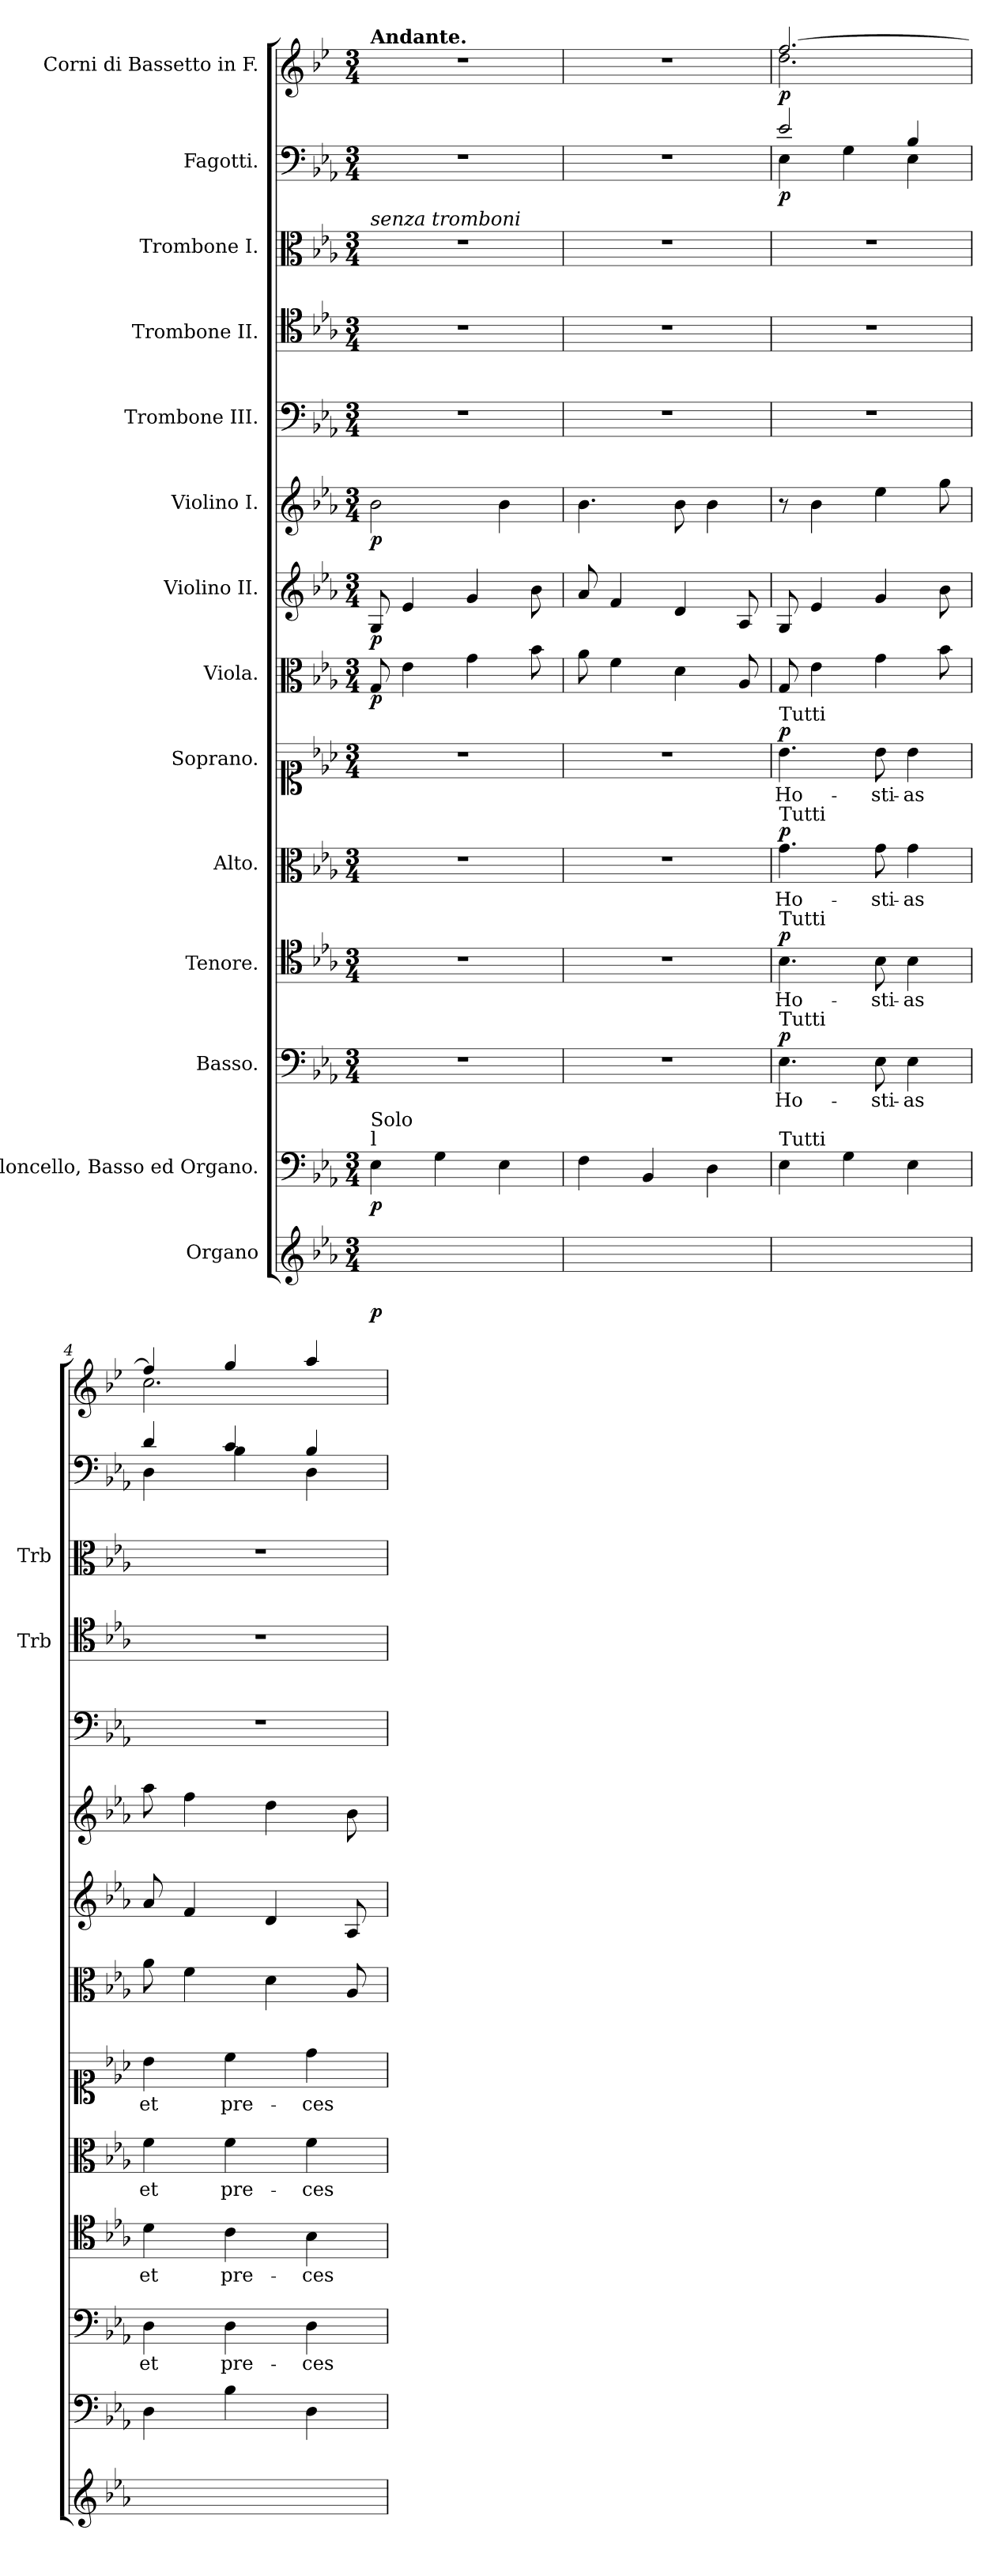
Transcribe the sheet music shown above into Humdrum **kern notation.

**kern	**dynam	**kern	**dynam	**kern	**text	**dynam	**kern	**text	**dynam	**kern	**text	**dynam	**kern	**text	**dynam	**kern	**dynam	**kern	**dynam	**kern	**dynam	**kern	**kern	**kern	**kern	**dynam	**kern	**dynam
*part14	*part14	*part13	*part13	*part12	*part12	*part12	*part11	*part11	*part11	*part10	*part10	*part10	*part9	*part9	*part9	*part8	*part8	*part7	*part7	*part6	*part6	*part5	*part4	*part3	*part2	*part2	*part1	*part1
*staff14	*staff14	*staff13	*staff13	*staff12	*staff12	*staff12	*staff11	*staff11	*staff11	*staff10	*staff10	*staff10	*staff9	*staff9	*staff9	*staff8	*staff8	*staff7	*staff7	*staff6	*staff6	*staff5	*staff4	*staff3	*staff2	*staff2	*staff1	*staff1
*I"Organo	*	*I"Violoncello, Basso ed Organo.	*	*I"Basso.	*	*	*I"Tenore.	*	*	*I"Alto.	*	*	*I"Soprano.	*	*	*I"Viola.	*	*I"Violino II.	*	*I"Violino I.	*	*I"Trombone III.	*I"Trombone II.	*I"Trombone I.	*I"Fagotti.	*	*I"Corni di Bassetto in F.	*
*	*	*	*	*	*	*	*	*	*	*	*	*	*	*	*	*	*	*	*	*	*	*	*I'Trb	*I'Trb	*	*	*	*
*clefG2	*	*clefF4	*	*clefF4	*	*	*clefC4	*	*	*clefC3	*	*	*clefC1	*	*	*clefC3	*	*clefG2	*	*clefG2	*	*clefF4	*clefC4	*clefC3	*clefF4	*	*clefG2	*
*	*	*	*	*	*	*	*	*	*	*	*	*	*	*	*	*	*	*	*	*	*	*	*	*	*	*	*ITrd4c7	*
*k[b-e-a-]	*	*k[b-e-a-]	*	*k[b-e-a-]	*	*	*k[b-e-a-]	*	*	*k[b-e-a-]	*	*	*k[b-e-a-]	*	*	*k[b-e-a-]	*	*k[b-e-a-]	*	*k[b-e-a-]	*	*k[b-e-a-]	*k[b-e-a-]	*k[b-e-a-]	*k[b-e-a-]	*	*k[b-e-a-]	*
*M3/4	*	*M3/4	*	*M3/4	*	*	*M3/4	*	*	*M3/4	*	*	*M3/4	*	*	*M3/4	*	*M3/4	*	*M3/4	*	*M3/4	*M3/4	*M3/4	*M3/4	*	*M3/4	*
=1	=1	=1	=1	=1	=1	=1	=1	=1	=1	=1	=1	=1	=1	=1	=1	=1	=1	=1	=1	=1	=1	=1	=1	=1	=1	=1	=1	=1
*^	*	*^	*	*	*	*	*	*	*	*	*	*	*	*	*	*	*	*	*	*	*	*	*	*	*	*	*	*
!	!	!	!	!	!	!	!	!	!	!	!	!	!	!	!	!	!	!	!	!	!	!	!	!	!	!	!	!	!LO:TX:a:B:t=Andante.	!
!	!	!	!	!	!	!	!	!	!	!	!	!	!	!	!	!	!	!	!	!	!	!	!	!	!	!LO:TX:a:i:t=senza tromboni	!	!	!	!
!	!	!	!LO:TX:a:t=l	!	!	!	!	!	!	!	!	!	!	!	!	!	!	!	!	!	!	!	!	!	!	!	!	!	!	!
!	!	!	!LO:TX:a:t=Solo	!	!	!	!	!	!	!	!	!	!	!	!	!	!	!	!	!	!	!	!	!	!	!	!	!	!	!
!	!	!LO:DY:b	!	!	!LO:DY:b	!	!	!	!	!	!	!	!	!	!	!	!	!	!LO:DY:b	!	!LO:DY:b	!	!LO:DY:b	!	!	!	!	!	!	!
2.B-\yy 2.e-\yy 2.g\yy	4E-/yy	p	4E-\	4EE-\yy	p	2.r	.	.	2.r	.	.	2.r	.	.	2.r	.	.	8G/	p	8G/	p	2b-\	p	2.r	2.r	2.r	2.r	.	2.r	.
.	.	.	.	.	.	.	.	.	.	.	.	.	.	.	.	.	.	4e-\	.	4e-/	.	.	.	.	.	.	.	.	.	.
.	4G/yy	.	4G\	4GG\yy	.	.	.	.	.	.	.	.	.	.	.	.	.	.	.	.	.	.	.	.	.	.	.	.	.	.
.	.	.	.	.	.	.	.	.	.	.	.	.	.	.	.	.	.	4g\	.	4g/	.	.	.	.	.	.	.	.	.	.
.	4E-/yy	.	4E-\	4EE-\yy	.	.	.	.	.	.	.	.	.	.	.	.	.	.	.	.	.	4b-\	.	.	.	.	.	.	.	.
.	.	.	.	.	.	.	.	.	.	.	.	.	.	.	.	.	.	8b-\	.	8b-\	.	.	.	.	.	.	.	.	.	.
=2	=2	=2	=2	=2	=2	=2	=2	=2	=2	=2	=2	=2	=2	=2	=2	=2	=2	=2	=2	=2	=2	=2	=2	=2	=2	=2	=2	=2	=2	=2
2.A-\yy 2.B-\yy 2.d\yy 2.f\yy	4F/yy	.	4F\	4FF\yy	.	2.r	.	.	2.r	.	.	2.r	.	.	2.r	.	.	8a-\	.	8a-/	.	4.b-\	.	2.r	2.r	2.r	2.r	.	2.r	.
.	.	.	.	.	.	.	.	.	.	.	.	.	.	.	.	.	.	4f\	.	4f/	.	.	.	.	.	.	.	.	.	.
.	4BB-/yy	.	4BB-/	4BBB-/yy	.	.	.	.	.	.	.	.	.	.	.	.	.	.	.	.	.	.	.	.	.	.	.	.	.	.
.	.	.	.	.	.	.	.	.	.	.	.	.	.	.	.	.	.	4d\	.	4d/	.	8b-\	.	.	.	.	.	.	.	.
.	4D/yy	.	4D\	4DD\yy	.	.	.	.	.	.	.	.	.	.	.	.	.	.	.	.	.	4b-\	.	.	.	.	.	.	.	.
.	.	.	.	.	.	.	.	.	.	.	.	.	.	.	.	.	.	8A-/	.	8A-/	.	.	.	.	.	.	.	.	.	.
=3	=3	=3	=3	=3	=3	=3	=3	=3	=3	=3	=3	=3	=3	=3	=3	=3	=3	=3	=3	=3	=3	=3	=3	=3	=3	=3	=3	=3	=3	=3
!	!	!	!	!	!	!	!	!	!	!	!	!	!	!	!LO:TX:a:t=Tutti	!	!	!	!	!	!	!	!	!	!	!	!	!	!	!
!	!	!	!	!	!	!	!	!	!	!	!	!LO:TX:a:t=Tutti	!	!	!	!	!	!	!	!	!	!	!	!	!	!	!	!	!	!
!	!	!	!	!	!	!	!	!	!LO:TX:a:t=Tutti	!	!	!	!	!	!	!	!	!	!	!	!	!	!	!	!	!	!	!	!	!
!	!	!	!	!	!	!LO:TX:a:t=Tutti	!	!	!	!	!	!	!	!	!	!	!	!	!	!	!	!	!	!	!	!	!	!	!	!
!	!	!	!LO:TX:a:t=Tutti	!	!	!	!	!	!	!	!	!	!	!	!	!	!	!	!	!	!	!	!	!	!	!	!	!	!	!
!	!	!	!	!	!	!	!LO:LY:b	!LO:DY:b	!	!LO:LY:b	!LO:DY:b	!	!LO:LY:b	!LO:DY:b	!	!LO:LY:b	!LO:DY:b	!	!	!	!	!	!	!	!	!	!	!LO:DY:b	!	!LO:DY:b
*	*	*	*	*	*	*	*	*	*	*	*	*	*	*	*	*	*	*	*	*	*	*	*	*	*	*	*^	*	*^	*
4.B-\yy 4.e-\yy 4.g\yy	4E-/yy	.	4E-\	4EE-\yy	.	4.E-\	Ho-	p	4.B-\	Ho-	p	4.g\	Ho-	p	4.b-\	Ho-	p	8G/	.	8G/	.	8r	.	2.r	2.r	2.r	2e-/	4E-\	p	[2.b-/	2.g\	p
.	.	.	.	.	.	.	.	.	.	.	.	.	.	.	.	.	.	4e-\	.	4e-/	.	4b-\	.	.	.	.	.	.	.	.	.	.
.	4G/yy	.	4G\	4GG\yy	.	.	.	.	.	.	.	.	.	.	.	.	.	.	.	.	.	.	.	.	.	.	.	4G\	.	.	.	.
!	!	!	!	!	!	!	!LO:LY:b	!	!	!LO:LY:b	!	!	!LO:LY:b	!	!	!LO:LY:b	!	!	!	!	!	!	!	!	!	!	!	!	!	!	!	!
8B-\yy 8e-\yy 8g\yy	.	.	.	.	.	8E-\	-sti-	.	8B-\	-sti-	.	8g\	-sti-	.	8b-\	-sti-	.	4g\	.	4g/	.	4ee-\	.	.	.	.	.	.	.	.	.	.
!	!	!	!	!	!	!	!LO:LY:b	!	!	!LO:LY:b	!	!	!LO:LY:b	!	!	!LO:LY:b	!	!	!	!	!	!	!	!	!	!	!	!	!	!	!	!
4B-\yy 4e-\yy 4g\yy	4E-/yy	.	4E-\	4EE-\yy	.	4E-\	-as	.	4B-\	-as	.	4g\	-as	.	4b-\	-as	.	.	.	.	.	.	.	.	.	.	4B-/	4E-\	.	.	.	.
.	.	.	.	.	.	.	.	.	.	.	.	.	.	.	.	.	.	8b-\	.	8b-\	.	8gg\	.	.	.	.	.	.	.	.	.	.
=4	=4	=4	=4	=4	=4	=4	=4	=4	=4	=4	=4	=4	=4	=4	=4	=4	=4	=4	=4	=4	=4	=4	=4	=4	=4	=4	=4	=4	=4	=4	=4	=4
!	!	!	!	!	!	!	!LO:LY:b	!	!	!LO:LY:b	!	!	!LO:LY:b	!	!	!LO:LY:b	!	!	!	!	!	!	!	!	!	!	!	!	!	!	!	!
4B-\yy 4d\yy 4f\yy	4D/yy	.	4D\	4DD\yy	.	4D\	et	.	4d\	et	.	4f\	et	.	4b-\	et	.	8a-\	.	8a-/	.	8aa-\	.	2.r	2.r	2.r	4d/	4D\	.	4b-/]	2.f\	.
.	.	.	.	.	.	.	.	.	.	.	.	.	.	.	.	.	.	4f\	.	4f/	.	4ff\	.	.	.	.	.	.	.	.	.	.
!	!	!	!	!	!	!	!LO:LY:b	!	!	!LO:LY:b	!	!	!LO:LY:b	!	!	!LO:LY:b	!	!	!	!	!	!	!	!	!	!	!	!	!	!	!	!
4c\yy 4f\yy 4b-\yy	4B-\yy	.	4B-\	4BB-\yy	.	4D\	pre-	.	4c\	pre-	.	4f\	pre-	.	4cc\	pre-	.	.	.	.	.	.	.	.	.	.	4c/	4B-\	.	4cc/	.	.
.	.	.	.	.	.	.	.	.	.	.	.	.	.	.	.	.	.	4d\	.	4d/	.	4dd\	.	.	.	.	.	.	.	.	.	.
!	!	!	!	!	!	!	!LO:LY:b	!	!	!LO:LY:b	!	!	!LO:LY:b	!	!	!LO:LY:b	!	!	!	!	!	!	!	!	!	!	!	!	!	!	!	!
4B-\yy 4d\yy 4f\yy 4b-\yy	4D/yy	.	4D\	4DD\yy	.	4D\	-ces	.	4B-\	-ces	.	4f\	-ces	.	4dd\	-ces	.	.	.	.	.	.	.	.	.	.	4B-/	4D\	.	4dd/	.	.
.	.	.	.	.	.	.	.	.	.	.	.	.	.	.	.	.	.	8A-/	.	8A-/	.	8b-\	.	.	.	.	.	.	.	.	.	.
*v	*v	*	*	*	*	*	*	*	*	*	*	*	*	*	*	*	*	*	*	*	*	*	*	*	*	*	*v	*v	*	*v	*v	*
*	*	*v	*v	*	*	*	*	*	*	*	*	*	*	*	*	*	*	*	*	*	*	*	*	*	*	*	*	*	*
=	=	=	=	=	=	=	=	=	=	=	=	=	=	=	=	=	=	=	=	=	=	=	=	=	=	=	=	=
*-	*-	*-	*-	*-	*-	*-	*-	*-	*-	*-	*-	*-	*-	*-	*-	*-	*-	*-	*-	*-	*-	*-	*-	*-	*-	*-	*-	*-
